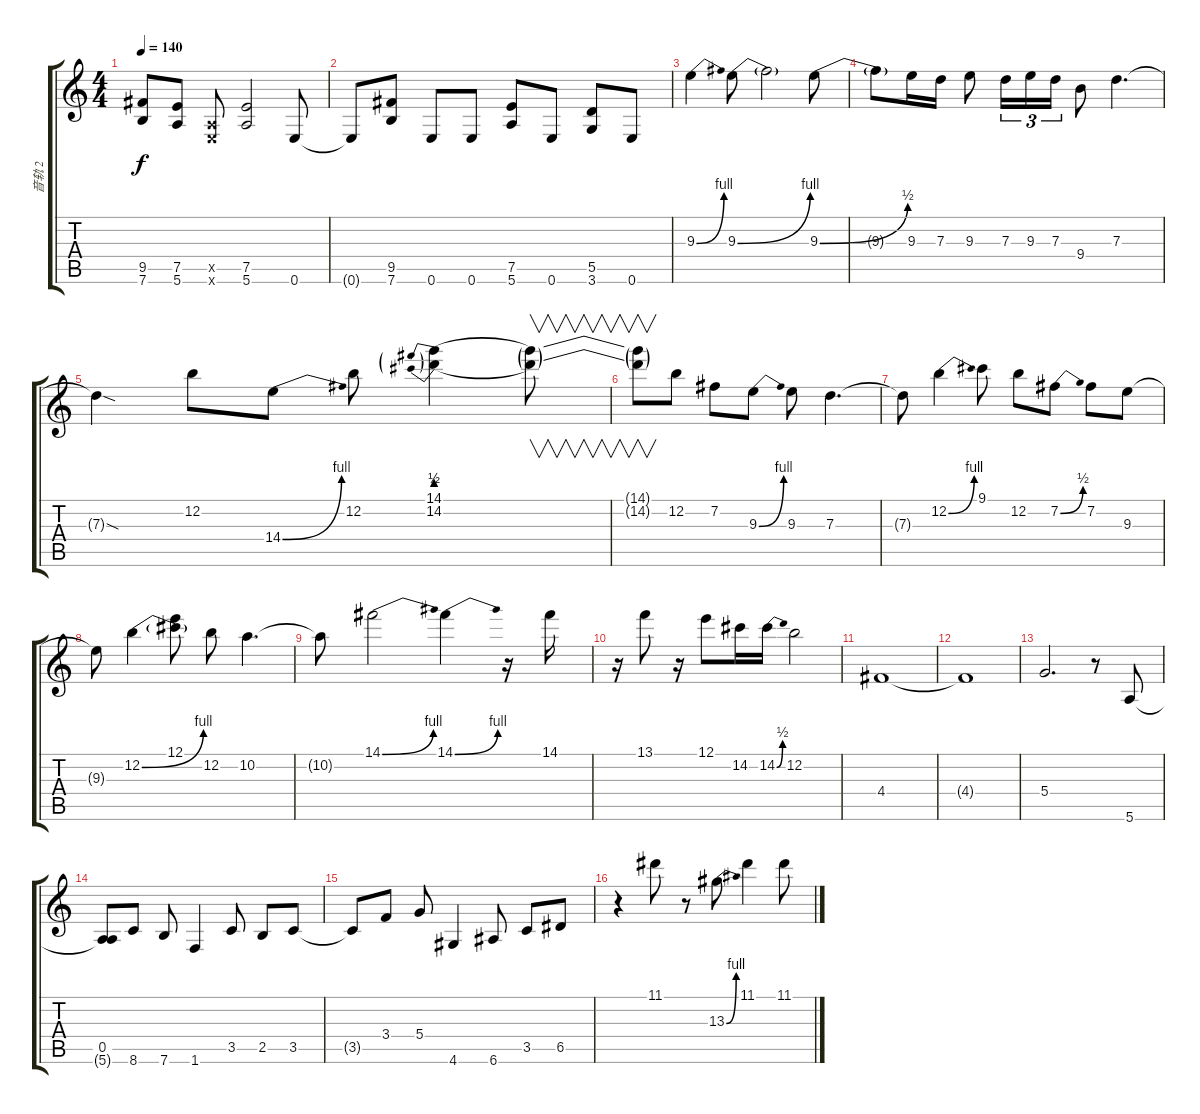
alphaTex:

\track ("音轨 2" "音轨 2") {instrument distortionguitar}
\staff {score tabs}
\tuning (E4 B3 G3 D3 A2 E2) {hide}
\ts (4 4)
\tempo 140
\clef g2
\ks c
(9.5 7.6).8{dy f} (7.5 5.6).8 (0.5{x} 0.6{x}).8 (7.5 5.6).2 0.6.8 |
0.6{t}.8 (9.5 7.6).8 0.6.8 0.6.8 (7.5 5.6).8 0.6.8 (5.5 3.6).8 0.6.8 |
9.3{be (bend 0 0 60 4)}.4 9.3{be (bend 0 0 60 4)}.8 9.3{t}.2 9.3{be (bend 0 0 60 2)}.8 |
9.3{t}.8 9.3.16 7.3.16 9.3.8 7.3.16{tu (3 2)} 9.3.16{tu (3 2)} 7.3.16{tu (3 2)} 9.4.8 7.3.4{d} |
7.3{sod t}.4 12.2.8 14.4{be (bend 0 0 60 4)}.8 12.2.8 (14.1{be (prebend 0 2 60 2)} 14.2{be (prebend 0 2 60 2)}).4 (14.1{t} 14.2{t}).8{v} |
(14.1{t} 14.2{t}).8{v} 12.2.8 7.2.8 9.3{be (bend 0 0 60 4)}.8 9.3.8 7.3.4{d} |
7.3{t}.8 12.2{be (bend 0 0 60 4)}.4 9.1.8 12.2.8 7.2{be (bend 0 0 60 2)}.8 7.2.8 9.3.8 |
9.3{t}.8 12.2{be (bend 0 0 60 4)}.4 (12.1 12.2{t}).8 12.2.8 10.2.4{d} |
10.2{t}.8 14.1{be (bend 0 0 60 4)}.2 14.1{be (bend 0 0 60 4)}.4 r.16 14.1.16 |
r.16 13.1.8 r.16 12.1.8 14.2.16 14.2{be (bend 0 0 60 2)}.16 12.2.2 |
4.4.1 |
4.4{t}.1 |
5.4.2{d} r.8 5.6.8 |
(0.5 5.6{t}).8 8.6.8 7.6.8 1.6.4 3.5.8 2.5.8 3.5.8 |
3.5{t}.8 3.4.8 5.4.8 4.6.4 6.6.8 3.5.8 6.5.8 |
r.4 11.1.8 r.8 13.3{be (bend 0 0 60 4)}.8 11.1.4 11.1.8
